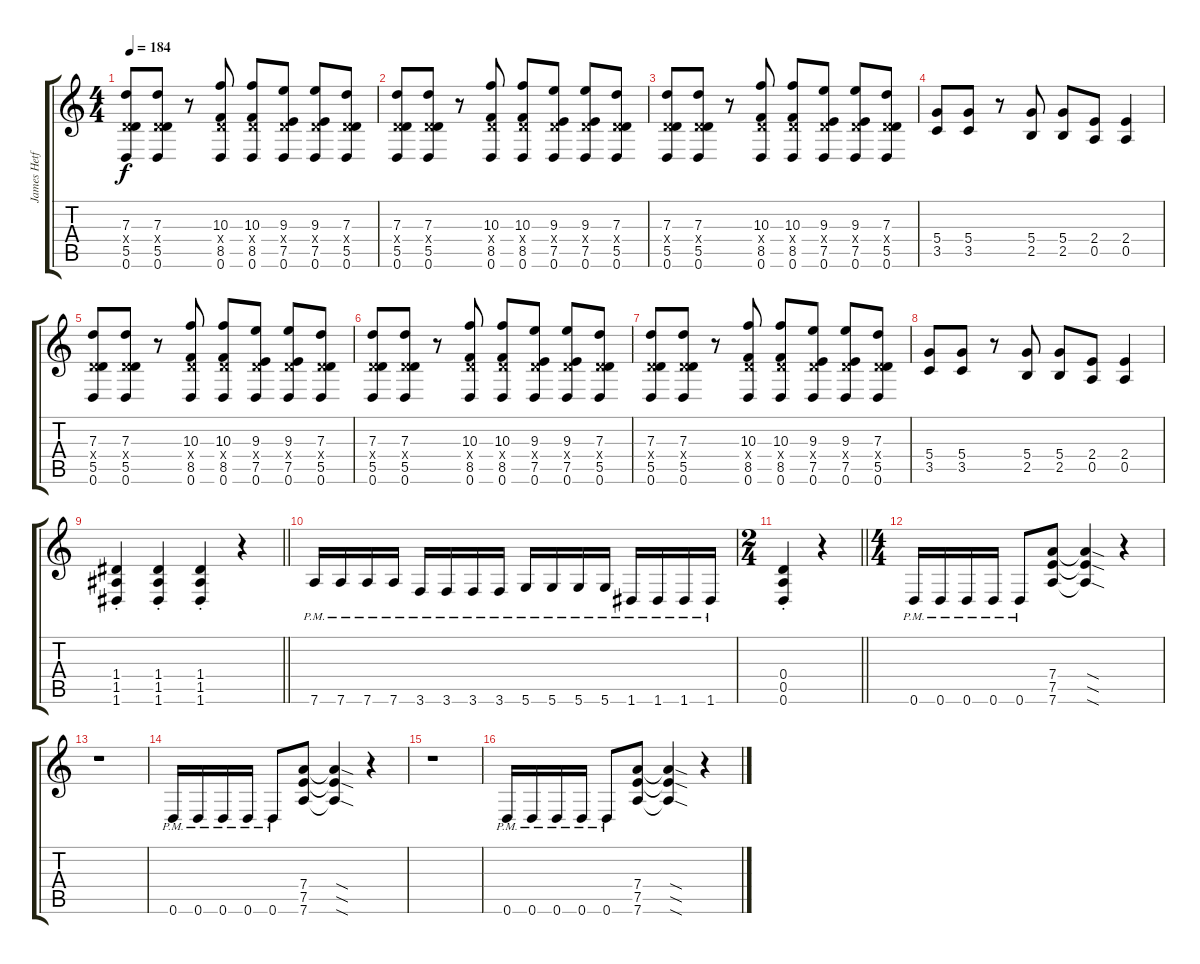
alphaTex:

\track ("James Hetfield" "James Hetf") {instrument distortionguitar}
\staff {score tabs}
\tuning (E4 B3 G3 D3 A2 D2) {hide}
\ts (4 4)
\tempo 184
\clef g2
\ks c
(7.3 0.4{x} 5.5 0.6).8{dy f} (7.3 0.4{x} 5.5 0.6).8 r.8 (10.3 0.4{x} 8.5 0.6).8 (10.3 0.4{x} 8.5 0.6).8 (9.3 0.4{x} 7.5 0.6).8 (9.3 0.4{x} 7.5 0.6).8 (7.3 0.4{x} 5.5 0.6).8 |
(7.3 0.4{x} 5.5 0.6).8 (7.3 0.4{x} 5.5 0.6).8 r.8 (10.3 0.4{x} 8.5 0.6).8 (10.3 0.4{x} 8.5 0.6).8 (9.3 0.4{x} 7.5 0.6).8 (9.3 0.4{x} 7.5 0.6).8 (7.3 0.4{x} 5.5 0.6).8 |
(7.3 0.4{x} 5.5 0.6).8 (7.3 0.4{x} 5.5 0.6).8 r.8 (10.3 0.4{x} 8.5 0.6).8 (10.3 0.4{x} 8.5 0.6).8 (9.3 0.4{x} 7.5 0.6).8 (9.3 0.4{x} 7.5 0.6).8 (7.3 0.4{x} 5.5 0.6).8 |
(5.4 3.5).8 (5.4 3.5).8 r.8 (5.4 2.5).8 (5.4 2.5).8 (2.4 0.5).8 (2.4 0.5).4 |
(7.3 0.4{x} 5.5 0.6).8 (7.3 0.4{x} 5.5 0.6).8 r.8 (10.3 0.4{x} 8.5 0.6).8 (10.3 0.4{x} 8.5 0.6).8 (9.3 0.4{x} 7.5 0.6).8 (9.3 0.4{x} 7.5 0.6).8 (7.3 0.4{x} 5.5 0.6).8 |
(7.3 0.4{x} 5.5 0.6).8 (7.3 0.4{x} 5.5 0.6).8 r.8 (10.3 0.4{x} 8.5 0.6).8 (10.3 0.4{x} 8.5 0.6).8 (9.3 0.4{x} 7.5 0.6).8 (9.3 0.4{x} 7.5 0.6).8 (7.3 0.4{x} 5.5 0.6).8 |
(7.3 0.4{x} 5.5 0.6).8 (7.3 0.4{x} 5.5 0.6).8 r.8 (10.3 0.4{x} 8.5 0.6).8 (10.3 0.4{x} 8.5 0.6).8 (9.3 0.4{x} 7.5 0.6).8 (9.3 0.4{x} 7.5 0.6).8 (7.3 0.4{x} 5.5 0.6).8 |
(5.4 3.5).8 (5.4 3.5).8 r.8 (5.4 2.5).8 (5.4 2.5).8 (2.4 0.5).8 (2.4 0.5).4 |
\barLineRight lightlight
(1.4{st} 1.5{st} 1.6{st}).4 (1.4{st} 1.5{st} 1.6{st}).4 (1.4{st} 1.5{st} 1.6{st}).4 r.4 |
7.6{pm}.16 7.6{pm}.16 7.6{pm}.16 7.6{pm}.16 3.6{pm}.16 3.6{pm}.16 3.6{pm}.16 3.6{pm}.16 5.6{pm}.16 5.6{pm}.16 5.6{pm}.16 5.6{pm}.16 1.6{pm}.16 1.6{pm}.16 1.6{pm}.16 1.6{pm}.16 |
\ts (2 4)
\barLineRight lightlight
(0.4{st} 0.5{st} 0.6{st}).4 r.4 |
\ts (4 4)
\section ("" "")
0.6{pm}.16 0.6{pm}.16 0.6{pm}.16 0.6{pm}.16 0.6{pm}.8 (7.4 7.5 7.6).8 (7.4{sod t} 7.5{sod t} 7.6{sod t}).4 r.4 |
r.1 |
0.6{pm}.16 0.6{pm}.16 0.6{pm}.16 0.6{pm}.16 0.6{pm}.8 (7.4 7.5 7.6).8 (7.4{sod t} 7.5{sod t} 7.6{sod t}).4 r.4 |
r.1 |
0.6{pm}.16 0.6{pm}.16 0.6{pm}.16 0.6{pm}.16 0.6{pm}.8 (7.4 7.5 7.6).8 (7.4{sod t} 7.5{sod t} 7.6{sod t}).4 r.4
